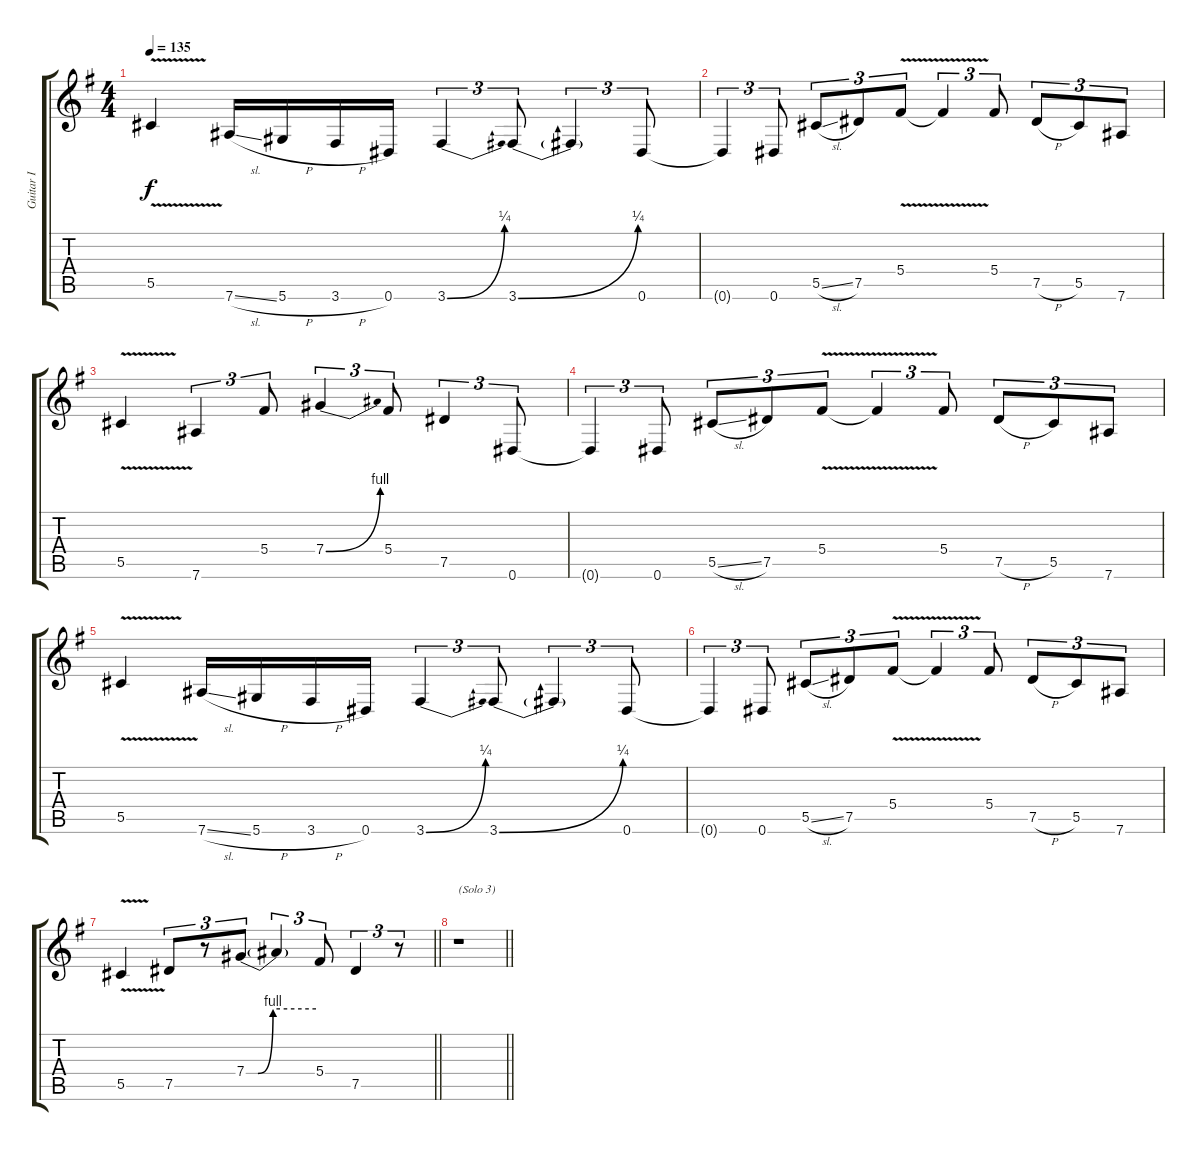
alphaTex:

\track ("Guitar I" "Guitar I") {instrument distortionguitar}
\staff {score tabs}
\tuning (Eb4 Bb3 Gb3 Db3 Ab2 Eb2) {hide}
\ts (4 4)
\tempo 135
\clef g2
\ks eminor
5.5{v}.4{dy f} 7.6{sl}.16 5.6{h}.16 3.6{h}.16 0.6.16 3.6{be (bend 0 0 60 1)}.4{tu (3 2)} 3.6{be (bend 0 0 60 1)}.8{tu (3 2)} 3.6{t}.4{tu (3 2)} 0.6.8{tu (3 2)} |
0.6{t}.4{tu (3 2)} 0.6.8{tu (3 2)} 5.5{sl}.8{tu (3 2)} 7.5.8{tu (3 2)} 5.4{v}.8{tu (3 2)} 5.4{t}.4{tu (3 2)} 5.4.8{tu (3 2)} 7.5{h}.8{tu (3 2)} 5.5.8{tu (3 2)} 7.6.8{tu (3 2)} |
5.5{v}.4 7.6.4{tu (3 2)} 5.4.8{tu (3 2)} 7.4{be (bend 0 0 60 4)}.4{tu (3 2)} 5.4.8{tu (3 2)} 7.5.4{tu (3 2)} 0.6.8{tu (3 2)} |
0.6{t}.4{tu (3 2)} 0.6.8{tu (3 2)} 5.5{sl}.8{tu (3 2)} 7.5.8{tu (3 2)} 5.4{v}.8{tu (3 2)} 5.4{t}.4{tu (3 2)} 5.4.8{tu (3 2)} 7.5{h}.8{tu (3 2)} 5.5.8{tu (3 2)} 7.6.8{tu (3 2)} |
5.5{v}.4 7.6{sl}.16 5.6{h}.16 3.6{h}.16 0.6.16 3.6{be (bend 0 0 60 1)}.4{tu (3 2)} 3.6{be (bend 0 0 60 1)}.8{tu (3 2)} 3.6{t}.4{tu (3 2)} 0.6.8{tu (3 2)} |
0.6{t}.4{tu (3 2)} 0.6.8{tu (3 2)} 5.5{sl}.8{tu (3 2)} 7.5.8{tu (3 2)} 5.4{v}.8{tu (3 2)} 5.4{t}.4{tu (3 2)} 5.4.8{tu (3 2)} 7.5{h}.8{tu (3 2)} 5.5.8{tu (3 2)} 7.6.8{tu (3 2)} |
\barLineRight lightlight
5.5{v}.4 7.5.8{tu (3 2)} r.8{tu (3 2)} 7.4{be (custom 0 0 10 0 23 4 60 4)}.8{tu (3 2)} 7.4{t}.4{tu (3 2)} 5.4.8{tu (3 2)} 7.5.4{tu (3 2)} r.8{tu (3 2)} |
\barLineRight lightlight
r.1{txt "(Solo 3)"}
